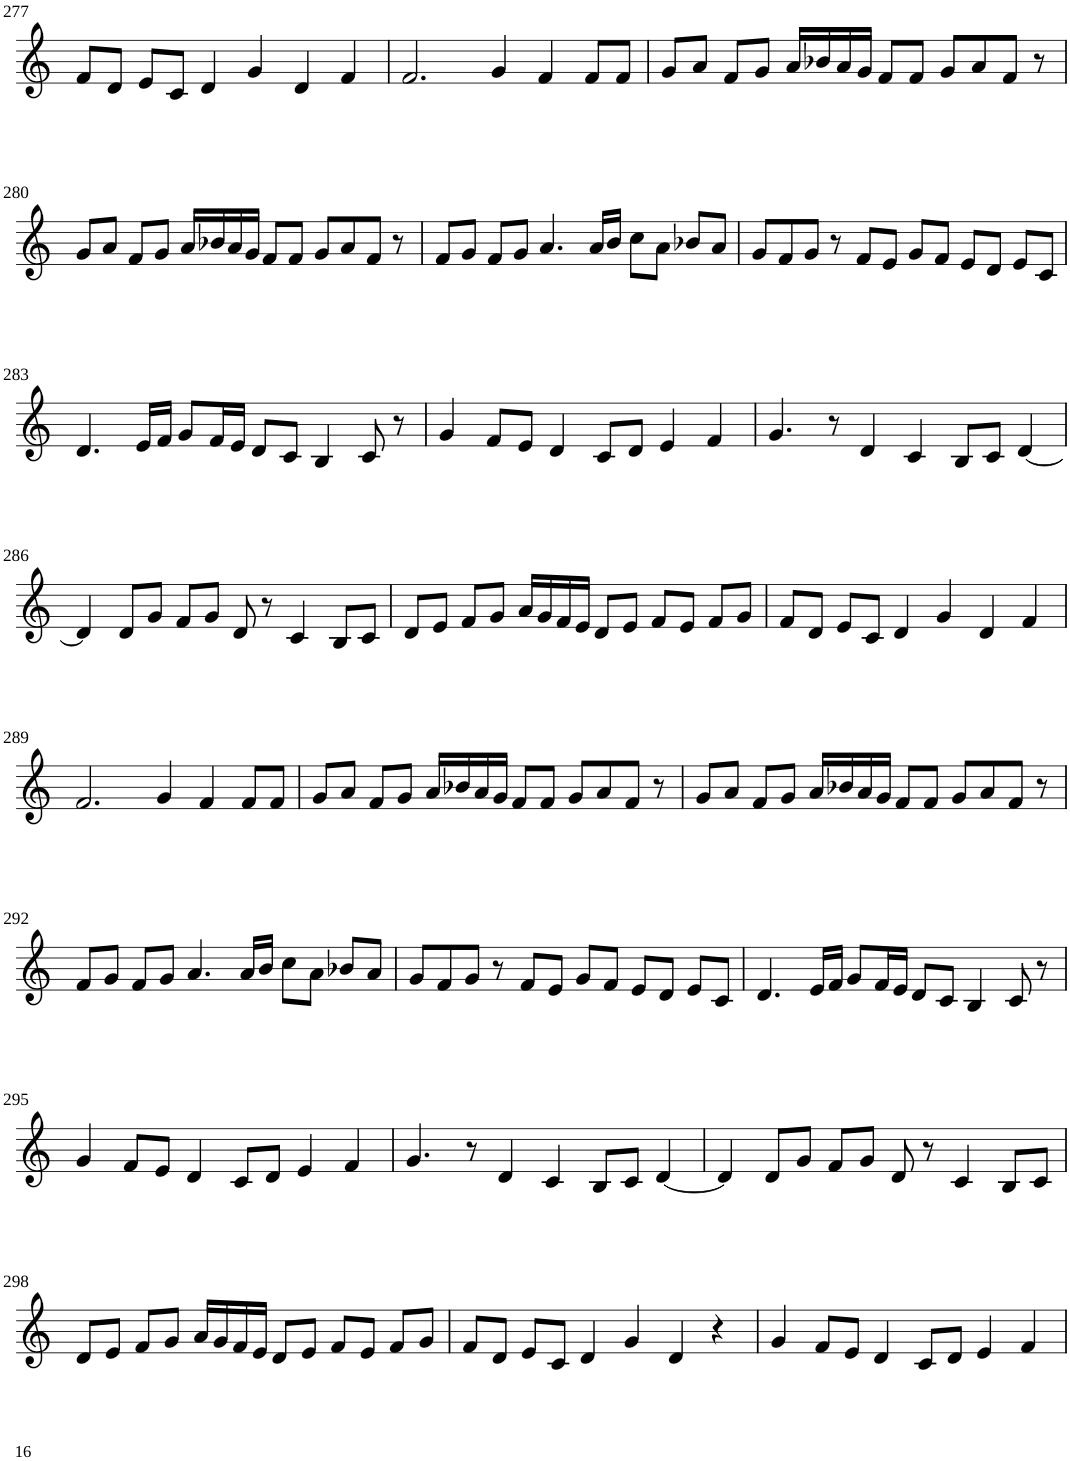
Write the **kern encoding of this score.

**kern
*part1
*staff1
*I"Violin
!!LO:PB:g=z
*clefG2
*k[]
*M6/4
=277
8f/L
8d/J
8e/L
8c/J
4d/
4g/
4d/
4f/
=278
2.f/
4g/
4f/
8f/L
8f/J
=279
8g/L
8a/J
8f/L
8g/J
16a/LL
16b-X/
16a/
16g/JJ
8f/L
8f/J
8g/L
8a/
8f/J
8r
!!LO:LB:g=z
=280
8g/L
8a/J
8f/L
8g/J
16a/LL
16b-X/
16a/
16g/JJ
8f/L
8f/J
8g/L
8a/
8f/J
8r
=281
8f/L
8g/J
8f/L
8g/J
4.a/
16a/LL
16b/JJ
8cc\L
8a\J
8b-X/L
8a/J
=282
8g/L
8f/
8g/J
8r
8f/L
8e/J
8g/L
8f/J
8e/L
8d/J
8e/L
8c/J
!!LO:LB:g=z
=283
4.d/
16e/LL
16f/JJ
8g/L
16f/L
16e/JJ
8d/L
8c/J
4B/
8c/
8r
=284
4g/
8f/L
8e/J
4d/
8c/L
8d/J
4e/
4f/
=285
4.g/
8r
4d/
4c/
8B/L
8c/J
[4d/
!!LO:LB:g=z
=286
4d/]
8d/L
8g/J
8f/L
8g/J
8d/
8r
4c/
8B/L
8c/J
=287
8d/L
8e/J
8f/L
8g/J
16a/LL
16g/
16f/
16e/JJ
8d/L
8e/J
8f/L
8e/J
8f/L
8g/J
=288
8f/L
8d/J
8e/L
8c/J
4d/
4g/
4d/
4f/
!!LO:LB:g=z
=289
2.f/
4g/
4f/
8f/L
8f/J
=290
8g/L
8a/J
8f/L
8g/J
16a/LL
16b-X/
16a/
16g/JJ
8f/L
8f/J
8g/L
8a/
8f/J
8r
=291
8g/L
8a/J
8f/L
8g/J
16a/LL
16b-X/
16a/
16g/JJ
8f/L
8f/J
8g/L
8a/
8f/J
8r
!!LO:LB:g=z
=292
8f/L
8g/J
8f/L
8g/J
4.a/
16a/LL
16b/JJ
8cc\L
8a\J
8b-X/L
8a/J
=293
8g/L
8f/
8g/J
8r
8f/L
8e/J
8g/L
8f/J
8e/L
8d/J
8e/L
8c/J
=294
4.d/
16e/LL
16f/JJ
8g/L
16f/L
16e/JJ
8d/L
8c/J
4B/
8c/
8r
!!LO:LB:g=z
=295
4g/
8f/L
8e/J
4d/
8c/L
8d/J
4e/
4f/
=296
4.g/
8r
4d/
4c/
8B/L
8c/J
[4d/
=297
4d/]
8d/L
8g/J
8f/L
8g/J
8d/
8r
4c/
8B/L
8c/J
!!LO:LB:g=z
=298
8d/L
8e/J
8f/L
8g/J
16a/LL
16g/
16f/
16e/JJ
8d/L
8e/J
8f/L
8e/J
8f/L
8g/J
=299
8f/L
8d/J
8e/L
8c/J
4d/
4g/
4d/
4r
=300
4g/
8f/L
8e/J
4d/
8c/L
8d/J
4e/
4f/
=
*-
